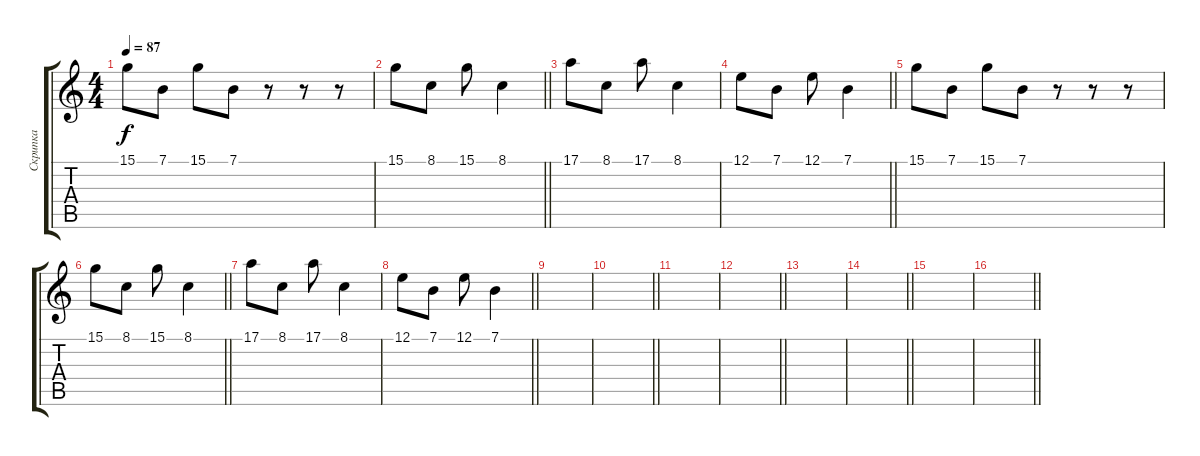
\track ("Скрипка" "Скрипка") {instrument stringensemble1}
\staff {score tabs}
\tuning (E4 B3 G3 D3 A2 E2) {hide}
\ts (4 4)
\tempo 87
\clef g2
\ks c
15.1.8{dy f} 7.1.8 15.1.8 7.1.8 r.8 r.8 r.8 |
\barLineRight lightlight
15.1.8 8.1.8 15.1.8 8.1.4 |
17.1.8 8.1.8 17.1.8 8.1.4 |
\barLineRight lightlight
12.1.8 7.1.8 12.1.8 7.1.4 |
15.1.8 7.1.8 15.1.8 7.1.8 r.8 r.8 r.8 |
\barLineRight lightlight
15.1.8 8.1.8 15.1.8 8.1.4 |
17.1.8 8.1.8 17.1.8 8.1.4 |
\barLineRight lightlight
12.1.8 7.1.8 12.1.8 7.1.4 |
|
\barLineRight lightlight
|
|
\barLineRight lightlight
|
|
\barLineRight lightlight
|
|
\barLineRight lightlight
